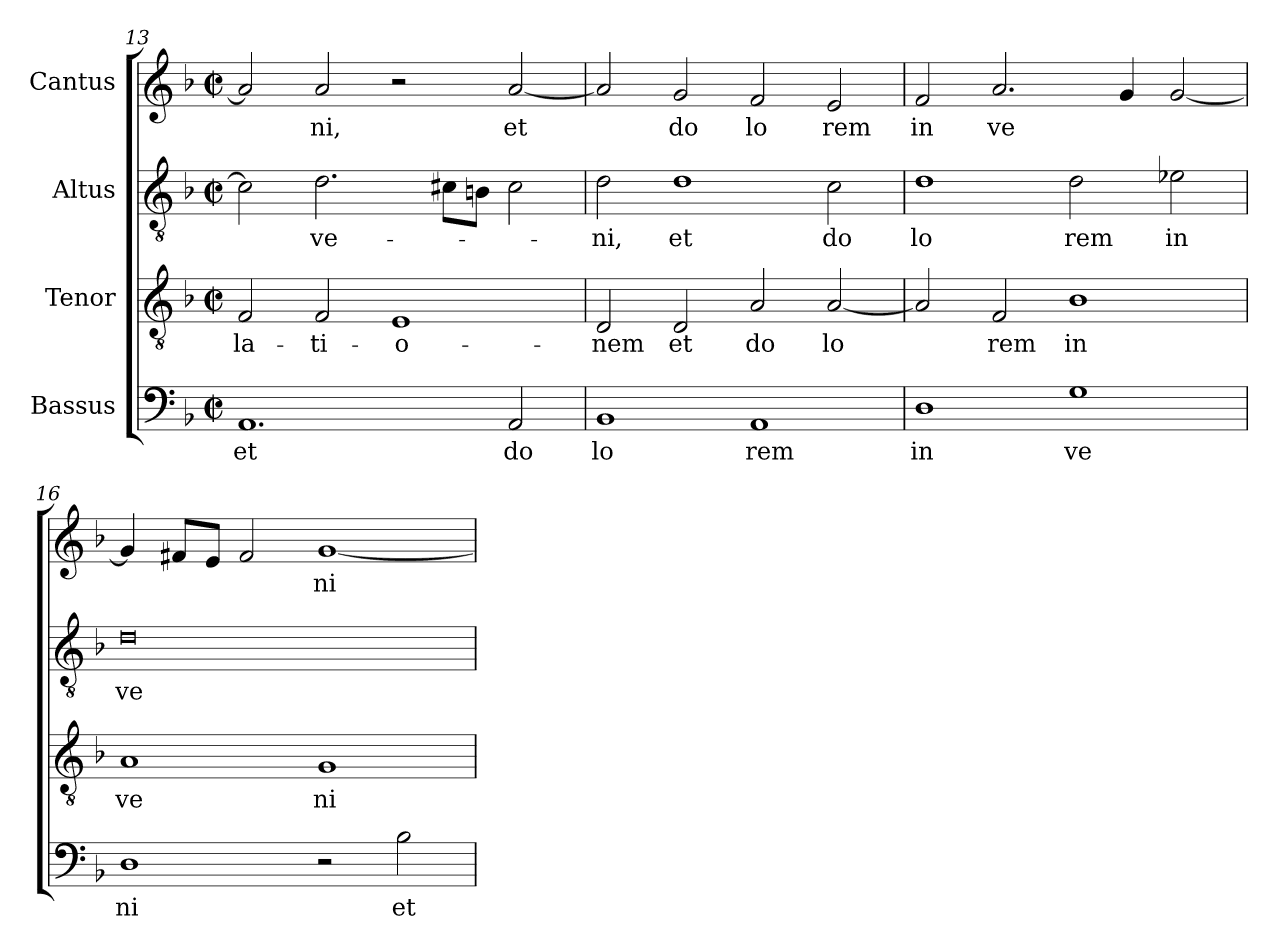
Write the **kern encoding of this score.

**kern	**text	**kern	**text	**kern	**text	**kern	**text
*part4	*part4	*part3	*part3	*part2	*part2	*part1	*part1
*staff4	*staff4	*staff3	*staff3	*staff2	*staff2	*staff1	*staff1
*I"Bassus	*	*I"Tenor	*	*I"Altus	*	*I"Cantus	*
*clefF4	*	*clefGv2	*	*clefGv2	*	*clefG2	*
*k[b-]	*	*k[b-]	*	*k[b-]	*	*k[b-]	*
*F:	*	*F:	*	*F:	*	*F:	*
*M2/2	*	*M2/2	*	*M2/2	*	*M2/2	*
*met(c|)	*	*met(c|)	*	*met(c|)	*	*met(c|)	*
=13	=13	=13	=13	=13	=13	=13	=13
!	!LO:LY:b:cj	!	!LO:LY:b:cj	!	!	!	!
1.AA	et	2F/	-la-	2c\]	.	2a/]	.
!	!	!	!LO:LY:b:cj	!	!LO:LY:b:cj	!	!LO:LY:b:cj
.	.	2F/	-ti-	2.d\	-ve-	2a/	ni,
!	!	!	!LO:LY:b:cj	!	!	!	!
.	.	1E	-o-	.	.	2r	.
.	.	.	.	8c#\L	.	.	.
.	.	.	.	8B\J	.	.	.
!	!LO:LY:b:cj	!	!	!	!	!	!LO:LY:b:cj
2AA/	do	.	.	2c#\	.	[>2a/	et
!!LO:LB:g=z
=14	=14	=14	=14	=14	=14	=14	=14
!	!LO:LY:b:cj	!	!LO:LY:b:cj	!	!LO:LY:b:cj	!	!
1BB-	lo	2D/	-nem	2d\	-ni,	2a/]	.
!	!	!	!LO:LY:b:cj	!	!LO:LY:b:cj	!	!LO:LY:b:cj
.	.	2D/	et	1d	et	2g/	do
!	!LO:LY:b:cj	!	!LO:LY:b:cj	!	!	!	!LO:LY:b:cj
1AA	rem	2A/	do	.	.	2f/	lo
!	!	!	!LO:LY:b:cj	!	!LO:LY:b:cj	!	!LO:LY:b:cj
.	.	[<2A/	lo	2c\	do	2e/	rem
=15	=15	=15	=15	=15	=15	=15	=15
!	!LO:LY:b:cj	!	!	!	!LO:LY:b:cj	!	!LO:LY:b:cj
1D	in	2A/]	.	1d	lo	2f/	in
!	!	!	!LO:LY:b:cj	!	!	!	!LO:LY:b:cj
.	.	2F/	rem	.	.	2.a/	ve
!	!LO:LY:b:cj	!	!LO:LY:b:cj	!	!LO:LY:b:cj	!	!
1G	ve	1B-	in	2d\	rem	.	.
.	.	.	.	.	.	4g/	.
!	!	!	!	!	!LO:LY:b:cj	!	!
.	.	.	.	2e-X\	in	[<2g/	.
=16	=16	=16	=16	=16	=16	=16	=16
!	!LO:LY:b:cj	!	!LO:LY:b:cj	!	!LO:LY:b:cj	!	!
1D	ni	1A	ve	0d	ve	4g/]	.
.	.	.	.	.	.	8f#/L	.
.	.	.	.	.	.	8e/J	.
.	.	.	.	.	.	2f#/	.
!	!	!	!LO:LY:b:cj	!	!	!	!LO:LY:b:cj
2r	.	1G	ni	.	.	[<1g	ni
!	!LO:LY:b:cj	!	!	!	!	!	!
2B-\	et	.	.	.	.	.	.
=	=	=	=	=	=	=	=
*-	*-	*-	*-	*-	*-	*-	*-
